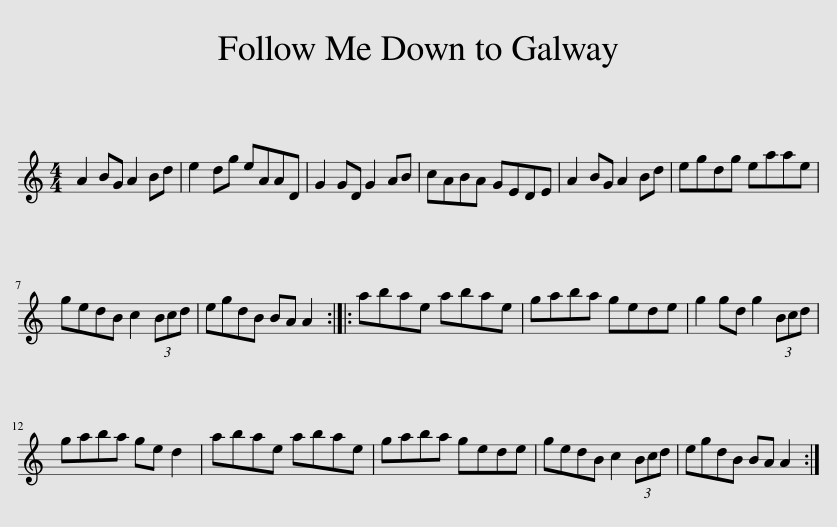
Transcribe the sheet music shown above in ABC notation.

X:1
L:1/8
M:4/4
I:linebreak $
K:C
V:1 treble
V:1
 A2 BG A2 Bd | e2 dg eAAD | G2 GD G2 AB | cABA GEDE | A2 BG A2 Bd | %5
 egdg eaae |$ gedB c2 (3Bcd | egdB BA A2 :: abae abae | gaba gede | %10
 g2 gd g2 (3Bcd |$ gaba ge d2 | abae abae | gaba gede | gedB c2 (3Bcd | %15
 egdB BA A2 :| %16
